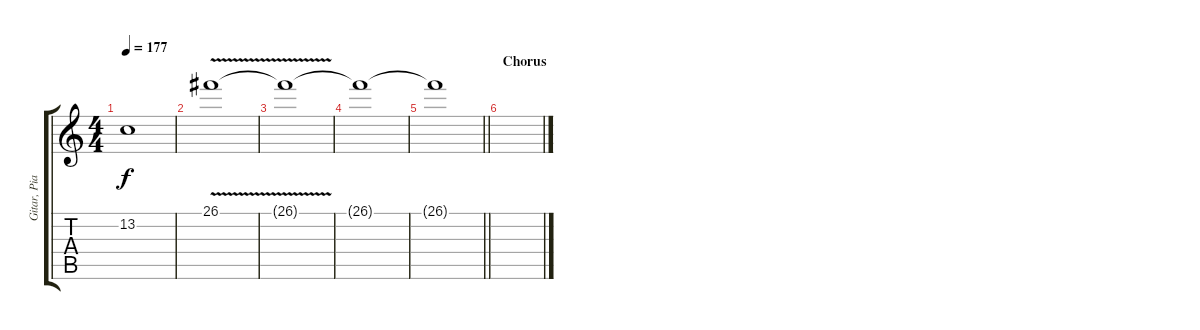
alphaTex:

\track ("Gitar, Piano" "Gitar, Pia") {instrument clarinet}
\staff {score tabs}
\tuning (E4 B3 G3 D3 A2 E2) {hide}
\ts (4 4)
\tempo 177
\clef g2
\ks c
13.2{t}.1{dy f} |
26.1{v}.1{volume 3} |
26.1{t}.1 |
26.1{t}.1 |
\barLineRight lightlight
26.1{t}.1 |
\section ("" "Chorus")
